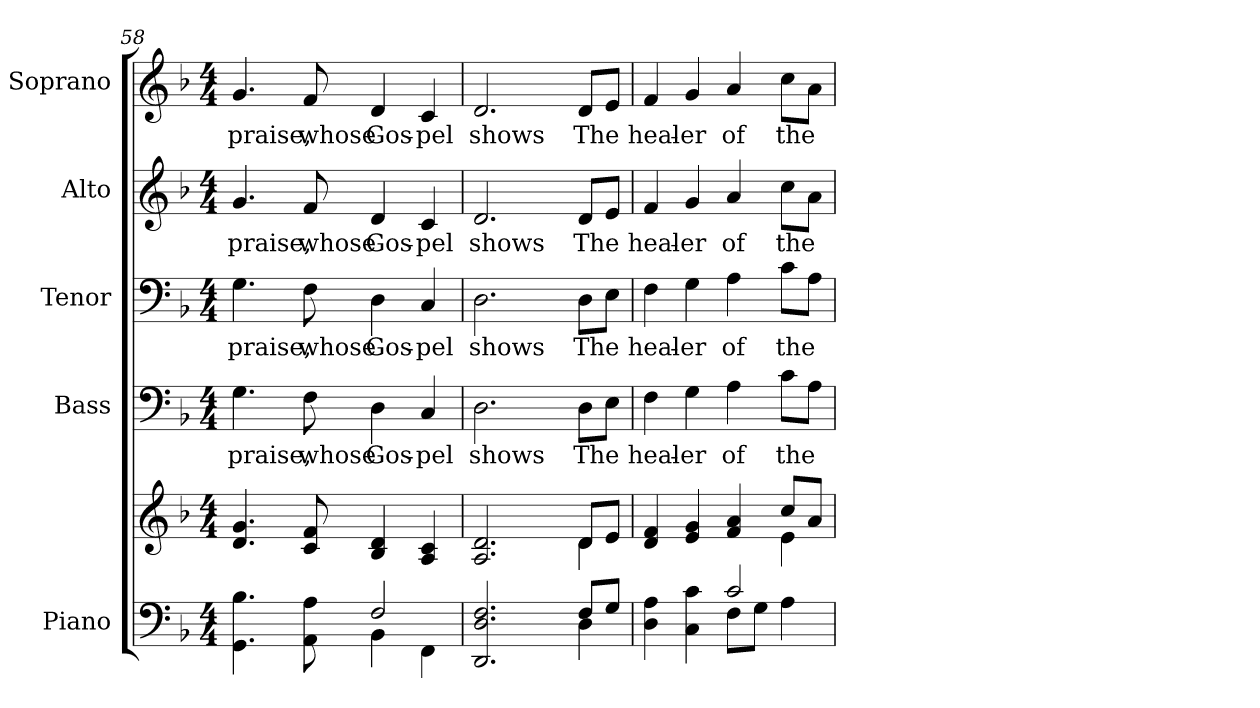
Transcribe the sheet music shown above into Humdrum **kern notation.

**kern	**kern	**kern	**text	**kern	**text	**kern	**text	**kern	**text
*part5	*part5	*part4	*part4	*part3	*part3	*part2	*part2	*part1	*part1
*staff6	*staff5	*staff4	*staff4	*staff3	*staff3	*staff2	*staff2	*staff1	*staff1
*I"Piano	*	*I"Bass	*	*I"Tenor	*	*I"Alto	*	*I"Soprano	*
*I'Pno.	*	*I'B.	*	*I'T.	*	*I'A.	*	*I'S.	*
!!LO:LB:g=z
*clefF4	*clefG2	*clefF4	*	*clefF4	*	*clefG2	*	*clefG2	*
*k[b-]	*k[b-]	*k[b-]	*	*k[b-]	*	*k[b-]	*	*k[b-]	*
*F:	*F:	*F:	*	*F:	*	*F:	*	*F:	*
*M4/4	*M4/4	*M4/4	*	*M4/4	*	*M4/4	*	*M4/4	*
=58	=58	=58	=58	=58	=58	=58	=58	=58	=58
*^	*	*	*	*	*	*	*	*	*
!	!	!	!	!LO:LY:b:color=#000000	!	!	!	!	!	!
!	!	!	!	!	!	!LO:LY:b:color=#000000	!	!	!	!
!	!	!	!	!	!	!	!	!LO:LY:b:color=#000000	!	!
!	!	!	!	!	!	!	!	!	!	!LO:LY:b:color=#000000
4.GGi\ 4.B-i	2ryy	4.di/ 4.gi	4.Gi\	praise,	4.Gi\	praise,	4.gi/	praise,	4.gi/	praise,
!	!	!	!	!LO:LY:b:color=#000000	!	!	!	!	!	!
!	!	!	!	!	!	!LO:LY:b:color=#000000	!	!	!	!
!	!	!	!	!	!	!	!	!LO:LY:b:color=#000000	!	!
!	!	!	!	!	!	!	!	!	!	!LO:LY:b:color=#000000
8AAi\ 8Ai	.	8ci/ 8fi	8Fi\	whose	8Fi\	whose	8fi/	whose	8fi/	whose
!	!	!	!	!LO:LY:b:color=#000000	!	!	!	!	!	!
!	!	!	!	!	!	!LO:LY:b:color=#000000	!	!	!	!
!	!	!	!	!	!	!	!	!LO:LY:b:color=#000000	!	!
!	!	!	!	!	!	!	!	!	!	!LO:LY:b:color=#000000
2Fi/	4BB-i\	4B-i/ 4di	4Di\	Gos-	4Di\	Gos-	4di/	Gos-	4di/	Gos-
!	!	!	!	!LO:LY:b:color=#000000	!	!	!	!	!	!
!	!	!	!	!	!	!LO:LY:b:color=#000000	!	!	!	!
!	!	!	!	!	!	!	!	!LO:LY:b:color=#000000	!	!
!	!	!	!	!	!	!	!	!	!	!LO:LY:b:color=#000000
.	4FFi\	4Ai/ 4ci	4Ci/	-pel	4Ci/	-pel	4ci/	-pel	4ci/	-pel
=59	=59	=59	=59	=59	=59	=59	=59	=59	=59	=59
*	*	*^	*	*	*	*	*	*	*	*
!	!	!	!	!	!LO:LY:b:color=#000000	!	!	!	!	!	!
!	!	!	!	!	!	!	!LO:LY:b:color=#000000	!	!	!	!
!	!	!	!	!	!	!	!	!	!LO:LY:b:color=#000000	!	!
!	!	!	!	!	!	!	!	!	!	!	!LO:LY:b:color=#000000
2.DDi/ 2.Di 2.Fi	2ryy	2.Ai/ 2.di	2ryy	2.Di\	shows	2.Di\	shows	2.di/	shows	2.di/	shows
.	4ryy	.	4ryy	.	.	.	.	.	.	.	.
!	!	!	!	!	!LO:LY:b:color=#000000	!	!	!	!	!	!
!	!	!	!	!	!	!	!LO:LY:b:color=#000000	!	!	!	!
!	!	!	!	!	!	!	!	!	!LO:LY:b:color=#000000	!	!
!	!	!	!	!	!	!	!	!	!	!	!LO:LY:b:color=#000000
8Fi/L	4Di\	8di/L	4di\	8Di\L	The	8Di\L	The	8di/L	The	8di/L	The
8Gi/J	.	8ei/J	.	8Ei\J	.	8Ei\J	.	8ei/J	.	8ei/J	.
!!LO:PB:g=z
=60	=60	=60	=60	=60	=60	=60	=60	=60	=60	=60	=60
!	!	!	!	!	!LO:LY:b:color=#000000	!	!	!	!	!	!
!	!	!	!	!	!	!	!LO:LY:b:color=#000000	!	!	!	!
!	!	!	!	!	!	!	!	!	!LO:LY:b:color=#000000	!	!
!	!	!	!	!	!	!	!	!	!	!	!LO:LY:b:color=#000000
4Di\ 4Ai	2ryy	4di/ 4fi	2ryy	4Fi\	heal-	4Fi\	heal-	4fi/	heal-	4fi/	heal-
!	!	!	!	!	!LO:LY:b:color=#000000	!	!	!	!	!	!
!	!	!	!	!	!	!	!LO:LY:b:color=#000000	!	!	!	!
!	!	!	!	!	!	!	!	!	!LO:LY:b:color=#000000	!	!
!	!	!	!	!	!	!	!	!	!	!	!LO:LY:b:color=#000000
4Ci\ 4ci	.	4ei/ 4gi	.	4Gi\	-er	4Gi\	-er	4gi/	-er	4gi/	-er
!	!	!	!	!	!LO:LY:b:color=#000000	!	!	!	!	!	!
!	!	!	!	!	!	!	!LO:LY:b:color=#000000	!	!	!	!
!	!	!	!	!	!	!	!	!	!LO:LY:b:color=#000000	!	!
!	!	!	!	!	!	!	!	!	!	!	!LO:LY:b:color=#000000
2ci/	8Fi\L	4fi/ 4ai	4ryy	4Ai\	of	4Ai\	of	4ai/	of	4ai/	of
.	8Gi\J	.	.	.	.	.	.	.	.	.	.
!	!	!	!	!	!LO:LY:b:color=#000000	!	!	!	!	!	!
!	!	!	!	!	!	!	!LO:LY:b:color=#000000	!	!	!	!
!	!	!	!	!	!	!	!	!	!LO:LY:b:color=#000000	!	!
!	!	!	!	!	!	!	!	!	!	!	!LO:LY:b:color=#000000
.	4Ai\	8cci/L	4ei\	8ci\L	the	8ci\L	the	8cci\L	the	8cci\L	the
.	.	8ai/J	.	8Ai\J	.	8Ai\J	.	8ai\J	.	8ai\J	.
*v	*v	*	*	*	*	*	*	*	*	*	*
*	*v	*v	*	*	*	*	*	*	*	*
=	=	=	=	=	=	=	=	=	=
*-	*-	*-	*-	*-	*-	*-	*-	*-	*-
